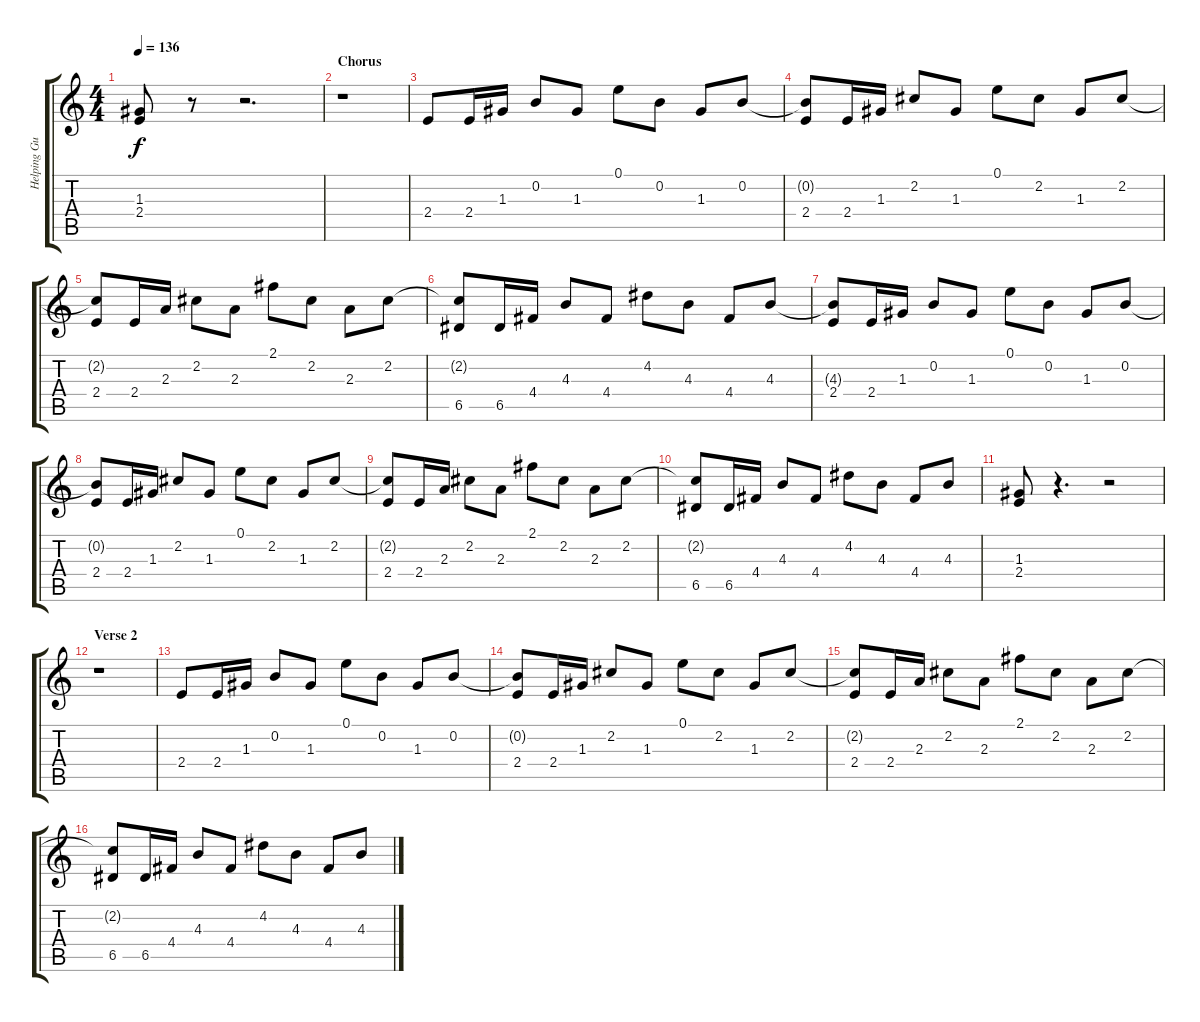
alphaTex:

\track ("Helping Guitar Track" "Helping Gu") {instrument electricguitarjazz}
\staff {score tabs}
\tuning (E4 B3 G3 D3 A2 E2) {hide}
\ts (4 4)
\tempo 136
\clef g2
\ks c
(1.3 2.4).8{dy f} r.8 r.2{d} |
\section ("" "Chorus")
r.1 |
2.4.8 2.4.16 1.3.16 0.2.8 1.3.8 0.1.8 0.2.8 1.3.8 0.2.8 |
(0.2{t} 2.4).8 2.4.16 1.3.16 2.2.8 1.3.8 0.1.8 2.2.8 1.3.8 2.2.8 |
(2.2{t} 2.4).8 2.4.16 2.3.16 2.2.8 2.3.8 2.1.8 2.2.8 2.3.8 2.2.8 |
(2.2{t} 6.5).8 6.5.16 4.4.16 4.3.8 4.4.8 4.2.8 4.3.8 4.4.8 4.3.8 |
(4.3{t} 2.4).8 2.4.16 1.3.16 0.2.8 1.3.8 0.1.8 0.2.8 1.3.8 0.2.8 |
(0.2{t} 2.4).8 2.4.16 1.3.16 2.2.8 1.3.8 0.1.8 2.2.8 1.3.8 2.2.8 |
(2.2{t} 2.4).8 2.4.16 2.3.16 2.2.8 2.3.8 2.1.8 2.2.8 2.3.8 2.2.8 |
(2.2{t} 6.5).8 6.5.16 4.4.16 4.3.8 4.4.8 4.2.8 4.3.8 4.4.8 4.3.8 |
(1.3 2.4).8 r.4{d} r.2 |
\section ("" "Verse 2")
r.1 |
2.4.8 2.4.16 1.3.16 0.2.8 1.3.8 0.1.8 0.2.8 1.3.8 0.2.8 |
(0.2{t} 2.4).8 2.4.16 1.3.16 2.2.8 1.3.8 0.1.8 2.2.8 1.3.8 2.2.8 |
(2.2{t} 2.4).8 2.4.16 2.3.16 2.2.8 2.3.8 2.1.8 2.2.8 2.3.8 2.2.8 |
(2.2{t} 6.5).8 6.5.16 4.4.16 4.3.8 4.4.8 4.2.8 4.3.8 4.4.8 4.3.8
